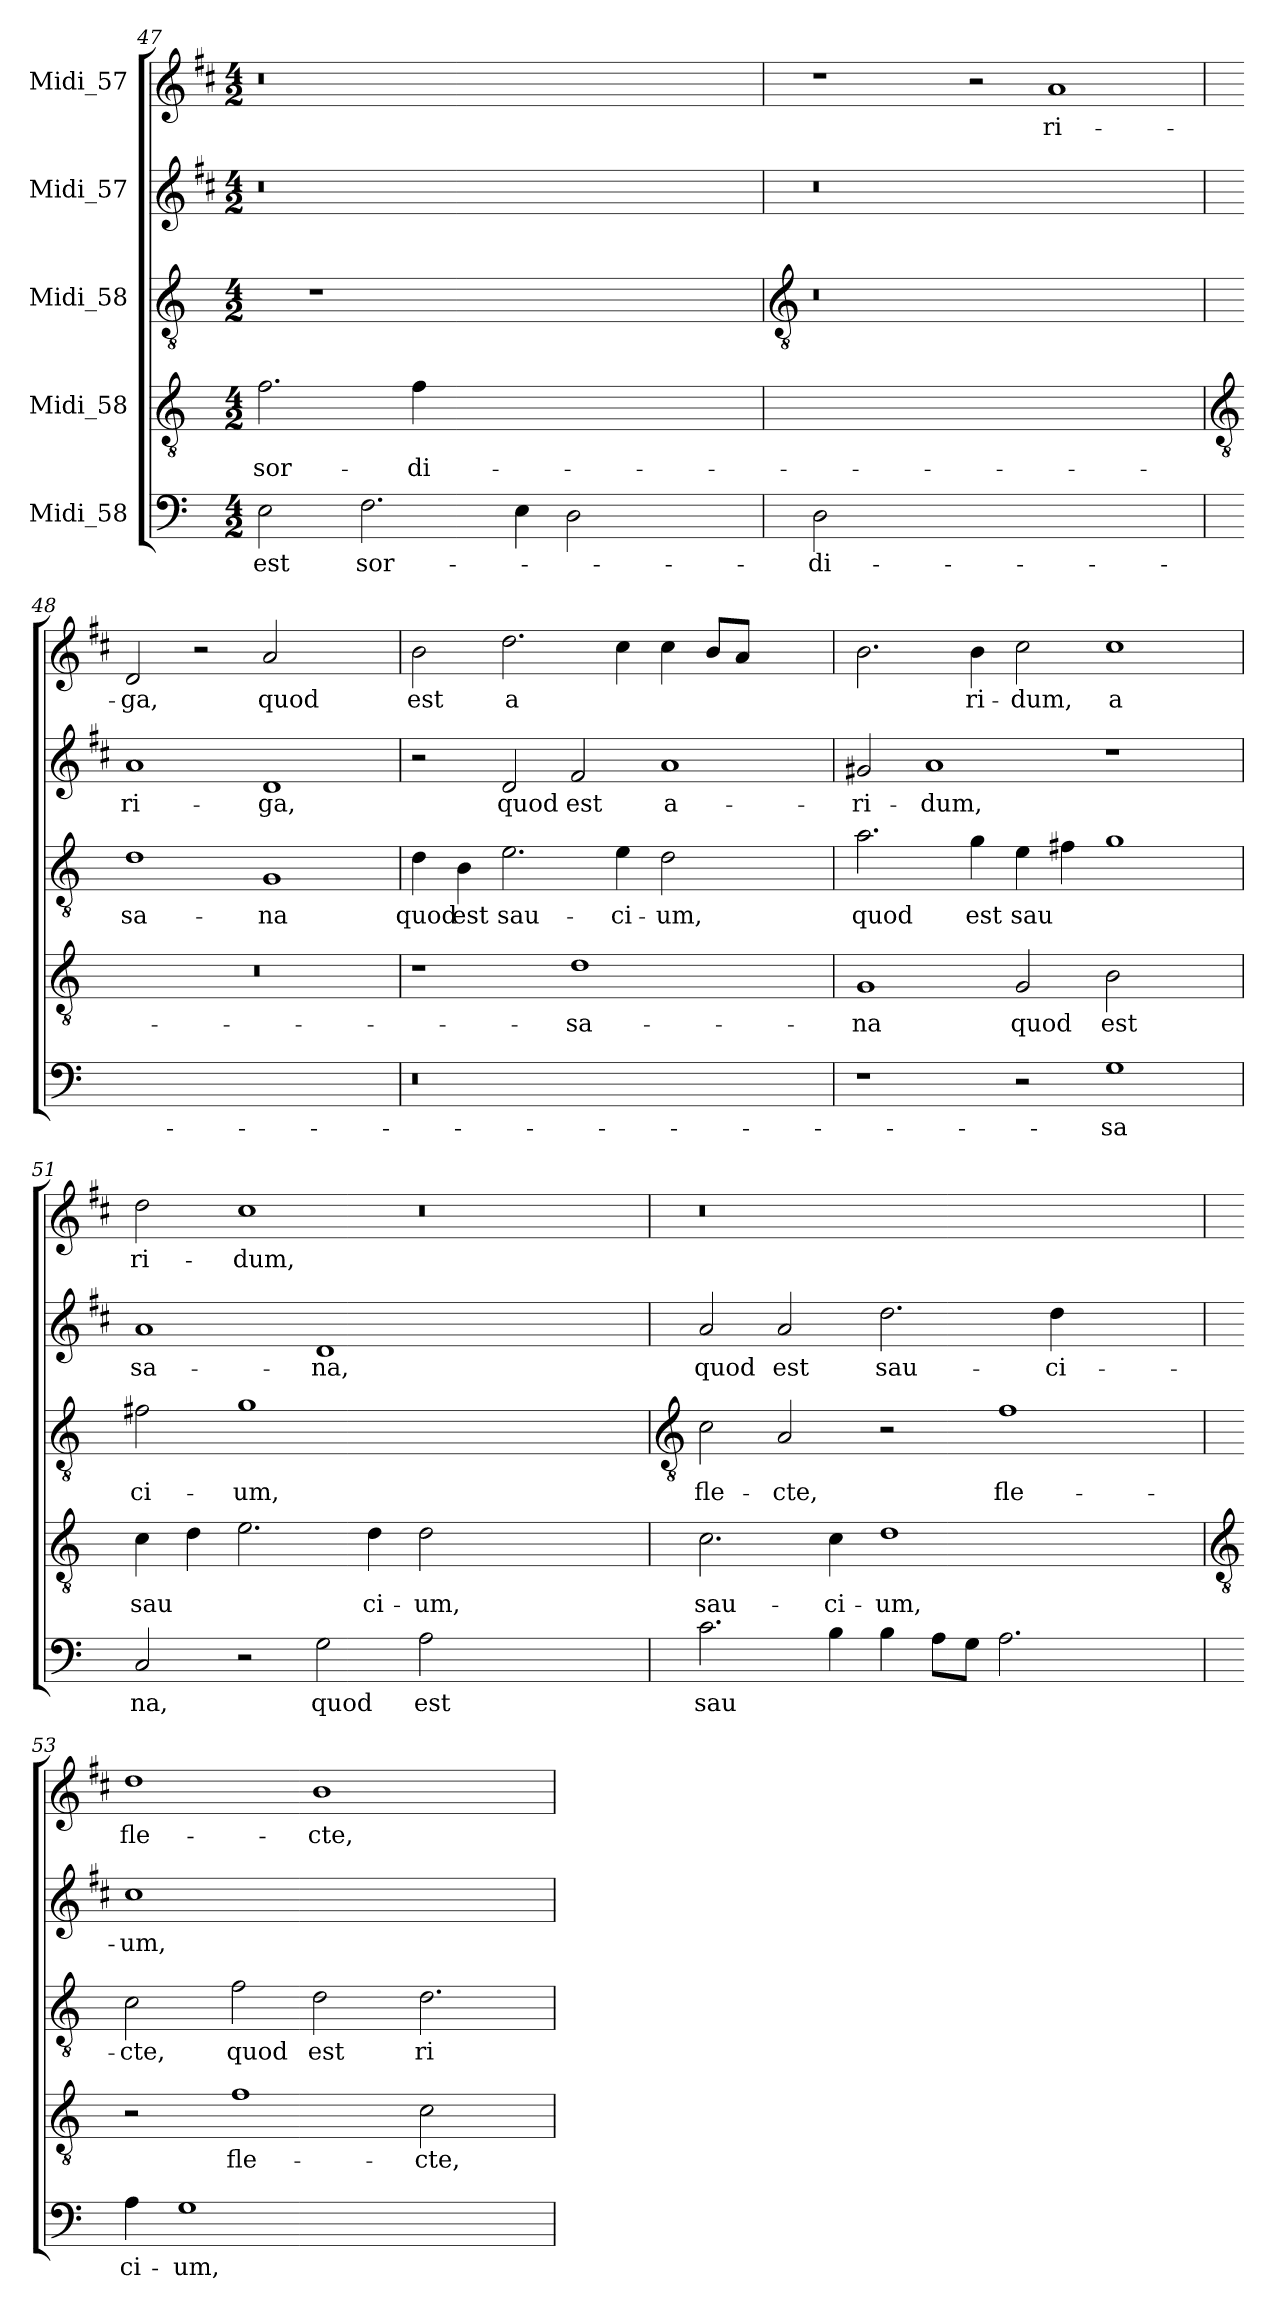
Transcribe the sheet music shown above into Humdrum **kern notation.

**kern	**text	**kern	**text	**kern	**text	**kern	**text	**kern	**text
*part5	*part5	*part4	*part4	*part3	*part3	*part2	*part2	*part1	*part1
*staff5	*staff5	*staff4	*staff4	*staff3	*staff3	*staff2	*staff2	*staff1	*staff1
*I"Midi_58	*	*I"Midi_58	*	*I"Midi_58	*	*I"Midi_57	*	*I"Midi_57	*
*clefF4	*	*clefGv2	*	*clefGv2	*	*clefG2	*	*clefG2	*
*	*	*	*	*	*	*ITrd1c2	*	*ITrd1c2	*
*k[]	*	*k[]	*	*k[]	*	*k[]	*	*k[]	*
*C:	*	*C:	*	*C:	*	*C:	*	*C:	*
*M4/2	*	*M4/2	*	*M4/2	*	*M4/2	*	*M4/2	*
=47	=47	=47	=47	=47	=47	=47	=47	=47	=47
!	!LO:LY:b	!	!LO:LY:b	!	!	!	!	!	!
*	*	*	*	*	*	*	*	*^	*
2E	est	2.f	sor-	4cyy]	.	0r	.	0r	0ryy	.
.	.	.	.	1r	.	.	.	.	.	.
!	!LO:LY:b	!	!	!	!	!	!	!	!	!
2.F	sor-	.	.	.	.	.	.	.	.	.
!	!	!	!LO:LY:b	!	!	!	!	!	!	!
.	.	4f	-di-	.	.	.	.	.	.	.
!	!	!	!LO:LY:b	!	!	!	!	!	!	!
.	.	[0eyy	-dum,	.	.	.	.	.	.	.
4E	.	.	.	1..ryy	.	.	.	.	.	.
2D	.	.	.	.	.	.	.	.	.	.
1ryy	.	.	.	.	.	1ryy	.	1ryy	1ryy	.
!!LO:LB:g=z	!!
=48	=48	=48	=48	=48	=48	=48	=48	=48	=48	=48
*	*	*	*	*clefGv2	*	*	*	*	*	*
!	!LO:LY:b	!	!	!	!	!	!	!	!	!
2D	-di-	2eyy_	.	0r	.	0r	.	1r	1ryy	.
!	!LO:LY:b	!	!	!	!	!	!	!	!	!
[0Cyy	-dum,	2eyy]	.	.	.	.	.	.	.	.
.	.	1.ryy	.	.	.	.	.	2r	2ryy	.
!	!	!	!	!	!	!	!	!	!	!LO:LY:b
.	.	.	.	.	.	.	.	1g	2ryy	ri-
.	.	.	.	2ryy	.	2ryy	.	.	2ryy	.
!!LO:LB:g=z	!!
=48	=48	=48	=48	=48	=48	=48	=48	=48	=48	=48
*	*	*clefGv2	*	*	*	*	*	*	*	*
!	!	!	!	!	!LO:LY:b	!	!LO:LY:b	!	!	!LO:LY:b
2Cyy_	.	0r	.	1d	sa-	1g	ri-	2c	2ryy	-ga,
2Cyy]	.	.	.	.	.	.	.	2r	1.ryy	.
!	!	!	!	!	!LO:LY:b	!	!LO:LY:b	!	!	!LO:LY:b
1ryy	.	.	.	1G	-na	1c	-ga,	2g	.	quod
.	.	.	.	.	.	.	.	2ryy	.	.
*	*	*	*	*	*	*	*	*v	*v	*
!!LO:LB:g=z
=49	=49	=49	=49	=49	=49	=49	=49	=49	=49
!	!	!	!	!	!LO:LY:b	!	!	!	!LO:LY:b
0r	.	1r	.	4d	quod	2r	.	2a	est
!	!	!	!	!	!LO:LY:b	!	!	!	!
.	.	.	.	4B	est	.	.	.	.
!	!	!	!	!	!LO:LY:b	!	!LO:LY:b	!	!LO:LY:b
.	.	.	.	2.e	sau-	2c	quod	2.cc	a
!	!	!	!LO:LY:b	!	!	!	!LO:LY:b	!	!
.	.	1d	sa-	.	.	2e	est	.	.
!	!	!	!	!	!LO:LY:b	!	!	!	!
.	.	.	.	4e	-ci-	.	.	4b	.
!	!	!	!	!	!LO:LY:b	!	!LO:LY:b	!	!
.	.	.	.	2d	-um,	1g	a-	4b	.
.	.	.	.	.	.	.	.	8aL	.
.	.	.	.	.	.	.	.	8gJ	.
2ryy	.	2ryy	.	2ryy	.	.	.	2ryy	.
=50	=50	=50	=50	=50	=50	=50	=50	=50	=50
!	!	!	!LO:LY:b	!	!LO:LY:b	!	!LO:LY:b	!	!
1r	.	1G	-na	2.a	quod	2f#X	-ri-	2.a	.
!	!	!	!	!	!	!	!LO:LY:b	!	!
.	.	.	.	.	.	1g	-dum,	.	.
!	!	!	!	!	!LO:LY:b	!	!	!	!LO:LY:b
.	.	.	.	4g	est	.	.	4a	ri-
!	!	!	!LO:LY:b	!	!LO:LY:b	!	!	!	!LO:LY:b
2r	.	2G	quod	4e	sau	.	.	2b	-dum,
.	.	.	.	4f#X	.	.	.	.	.
!	!LO:LY:b	!	!LO:LY:b	!	!	!	!	!	!LO:LY:b
1G	sa	2B	est	1g	.	1r	.	1b	a
.	.	2ryy	.	.	.	.	.	.	.
=51	=51	=51	=51	=51	=51	=51	=51	=51	=51
!	!LO:LY:b	!	!LO:LY:b	!	!LO:LY:b	!	!LO:LY:b	!	!LO:LY:b
2C	na,	4c	sau	2f#X	ci-	1g	sa-	2cc	ri-
.	.	4d	.	.	.	.	.	.	.
!	!	!	!	!	!LO:LY:b	!	!	!	!LO:LY:b
2r	.	2.e	.	1g	-um,	.	.	1b	-dum,
!	!LO:LY:b	!	!	!	!	!	!LO:LY:b	!	!
2G	quod	.	.	.	.	1c	-na,	.	.
!	!	!	!LO:LY:b	!	!	!	!	!	!
.	.	4d	ci-	.	.	.	.	.	.
!	!LO:LY:b	!	!LO:LY:b	!	!	!	!	!	!
2A	est	2d	-um,	0ryy	.	.	.	0r	.
1.ryy	.	1.ryy	.	.	.	1.ryy	.	.	.
!!LO:LB:g=z
=52	=52	=52	=52	=52	=52	=52	=52	=52	=52
*	*	*	*	*clefGv2	*	*	*	*	*
!	!LO:LY:b	!	!LO:LY:b	!	!LO:LY:b	!	!LO:LY:b	!	!
2.c	sau	2.c	sau-	2c	fle-	2g	quod	0r	.
!	!	!	!	!	!LO:LY:b	!	!LO:LY:b	!	!
.	.	.	.	2A	-cte,	2g	est	.	.
!	!	!	!LO:LY:b	!	!	!	!	!	!
4B	.	4c	-ci-	.	.	.	.	.	.
!	!	!	!LO:LY:b	!	!	!	!LO:LY:b	!	!
4B	.	1d	-um,	2r	.	2.cc	sau-	.	.
8AL	.	.	.	.	.	.	.	.	.
8GJ	.	.	.	.	.	.	.	.	.
!	!	!	!	!	!LO:LY:b	!	!	!	!
2.A	.	.	.	1f	fle-	.	.	.	.
!	!	!	!	!	!	!	!LO:LY:b	!	!
.	.	.	.	.	.	4cc	-ci-	.	.
.	.	2ryy	.	.	.	2ryy	.	2ryy	.
4ryy	.	.	.	.	.	.	.	.	.
!!LO:LB:g=z
=53	=53	=53	=53	=53	=53	=53	=53	=53	=53
*	*	*clefGv2	*	*	*	*	*	*	*
!	!LO:LY:b	!	!	!	!LO:LY:b	!	!LO:LY:b	!	!LO:LY:b
4A	ci-	2r	.	2c	-cte,	1b	-um,	1cc	fle-
!	!LO:LY:b	!	!	!	!	!	!	!	!
1G	-um,	.	.	.	.	.	.	.	.
!	!	!	!LO:LY:b	!	!LO:LY:b	!	!	!	!
.	.	1f	fle-	2f	quod	.	.	.	.
!	!	!	!	!	!LO:LY:b	!	!	!	!LO:LY:b
.	.	.	.	2d	est	1ryy	.	1a	-cte,
1ryy	.	.	.	.	.	.	.	.	.
!	!	!	!LO:LY:b	!	!LO:LY:b	!	!	!	!
.	.	2c	-cte,	2.d	ri-	.	.	.	.
.	.	4ryy	.	.	.	4ryy	.	4ryy	.
=	=	=	=	=	=	=	=	=	=
*-	*-	*-	*-	*-	*-	*-	*-	*-	*-
